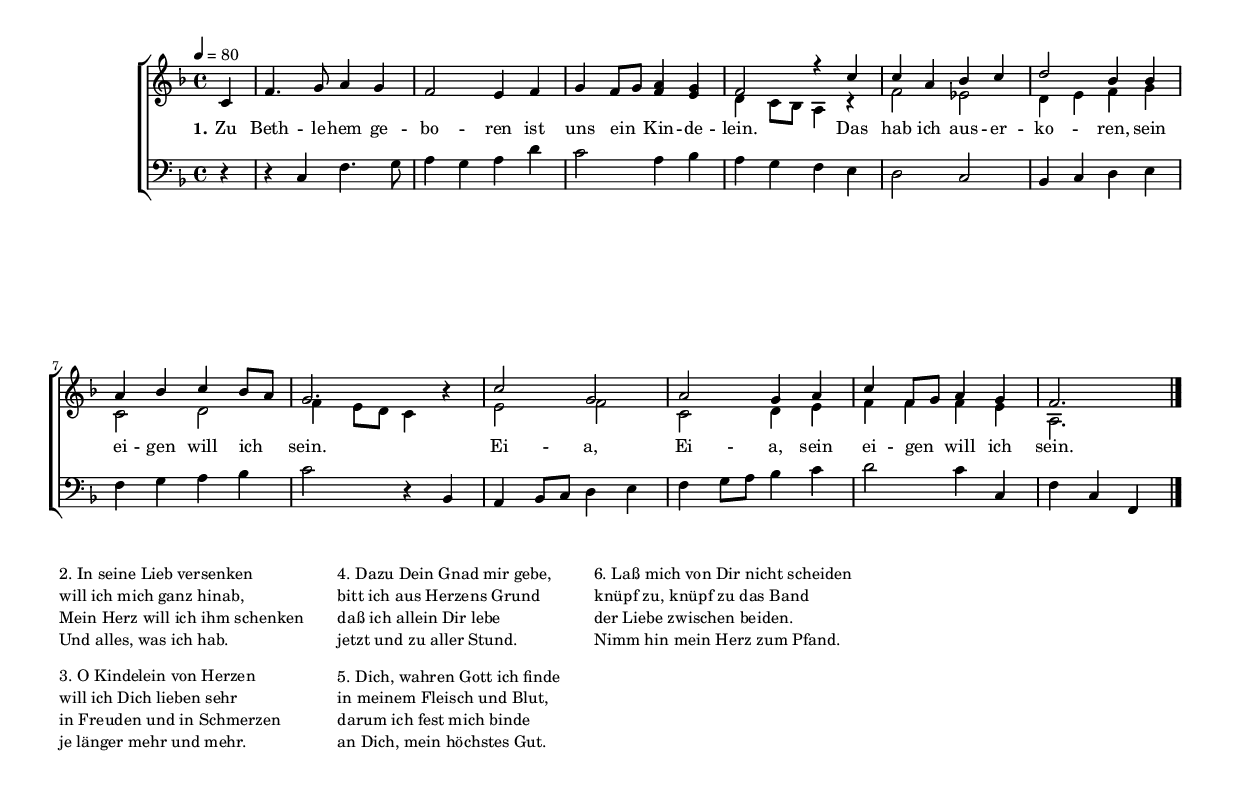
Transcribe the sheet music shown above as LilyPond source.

\version "2.24.3"
\include "global.ly"

\paper {
  system-system-spacing =
    #'((basic-distance . 30) 
       (minimum-distance . 20)
       (padding . 8)
       (stretchability . 60)) % defaults: 12, 8, 1, 60
}
KeyandTime = {
    \time 4/4
  %Tonart
  \key f \major
  \tempo 4 = 80
}
Melodie = \relative c'' { 
  \voiceOne
  \set Staff.midiInstrument = #"choir aahs"

  \partial 4
  c,4 f4. g8 a4 g f2 e4 f g f8 g <f a>4 <e g>4 f2 r4
  c' c a b c d2 b4 b a b c b8 a g2. b4\rest
  c2 g a g4 a c f,8 g a4 g f2.
  \bar "|."
}

Alt = \relative c'' {
  \voiceTwo
  \partial 4
  s4 s1 s s d,4 c8 b a4 r4
  f'2 es2 d4 e f g c,2 d f4 e8 d c4 s4
  e2 f c d4 e f f f e a,2.
}

Bass = \relative c {
  \partial 4
  r4 r4 c f4. g8 a4 g a d c2 a4 b a g f e d2 c 
  b4 c d e f g a b c2 r4
  b,4 a b8 c d4 e f g8 a b4 c d2 c4 c, f c f,
}

ersteStrophe = \lyricmode {
  \set stanza = "1."
  Zu Beth -- le -- hem ge -- bo -- ren ist uns ein _ Kin -- de -- lein.
  Das hab ich aus -- er -- ko -- ren, sein ei -- gen will ich _ sein.
  Ei -- a, Ei -- a, sein ei -- gen _ will ich sein.
}

zweiteStrophe = "
2. In seine Lieb versenken

will ich mich ganz hinab,

Mein Herz will ich ihm schenken

Und alles, was ich hab."

dritteStrophe = "
3. O Kindelein von Herzen

will ich Dich lieben sehr

in Freuden und in Schmerzen

je länger mehr und mehr."

vierteStrophe = "
4. Dazu Dein Gnad mir gebe,

bitt ich aus Herzens Grund

daß ich allein Dir lebe

jetzt und zu aller Stund."

fünfteStrophe = "
5. Dich, wahren Gott ich finde

in meinem Fleisch und Blut,

darum ich fest mich binde

an Dich, mein höchstes Gut."

sechsteStrophe = "
6. Laß mich von Dir nicht scheiden

knüpf zu, knüpf zu das Band

der Liebe zwischen beiden.

Nimm hin mein Herz zum Pfand."

\bookpart {
  \score {
    \new ChoirStaff
    <<
       \new Staff = "firstStaff"
      <<
        \new Voice = "Melodie" {
          \KeyandTime
          \Melodie
          
        }
        \new Lyrics  {
          \lyricsto "Melodie" { \ersteStrophe }
        }
        \new Voice = "Alt" {
          \Alt
        }
      >>
      \new Staff = "secondStaff"
      <<
          \clef "bass"
          \new Voice = "Bass" {
          \KeyandTime
          \Bass
        }
      >>
    >>
    \layout{}
    \midi {}
  }
  \markup {
    \vspace #2
      \column {
        \wordwrap-string \zweiteStrophe 
        \vspace #1
        \wordwrap-string \dritteStrophe 
      }
      \hspace #4
      \column {
        \wordwrap-string \vierteStrophe 
        \vspace #1
        \wordwrap-string \fünfteStrophe 
      }
      \hspace #4
      \column {
        \wordwrap-string \sechsteStrophe 

      }
  }

}  